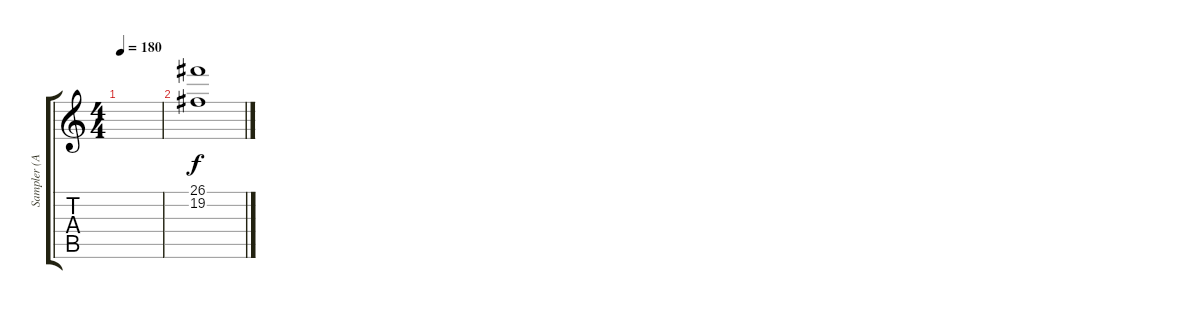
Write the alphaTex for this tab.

\track ("Sampler (Alesis A6 Andromedia)" "Sampler (A") {instrument tubularbells}
\staff {score tabs}
\tuning (E4 B3 G3 D3 A2 E2) {hide}
\ts (4 4)
\tempo 180
\clef g2
\ks c
|
(26.1 19.2).1
